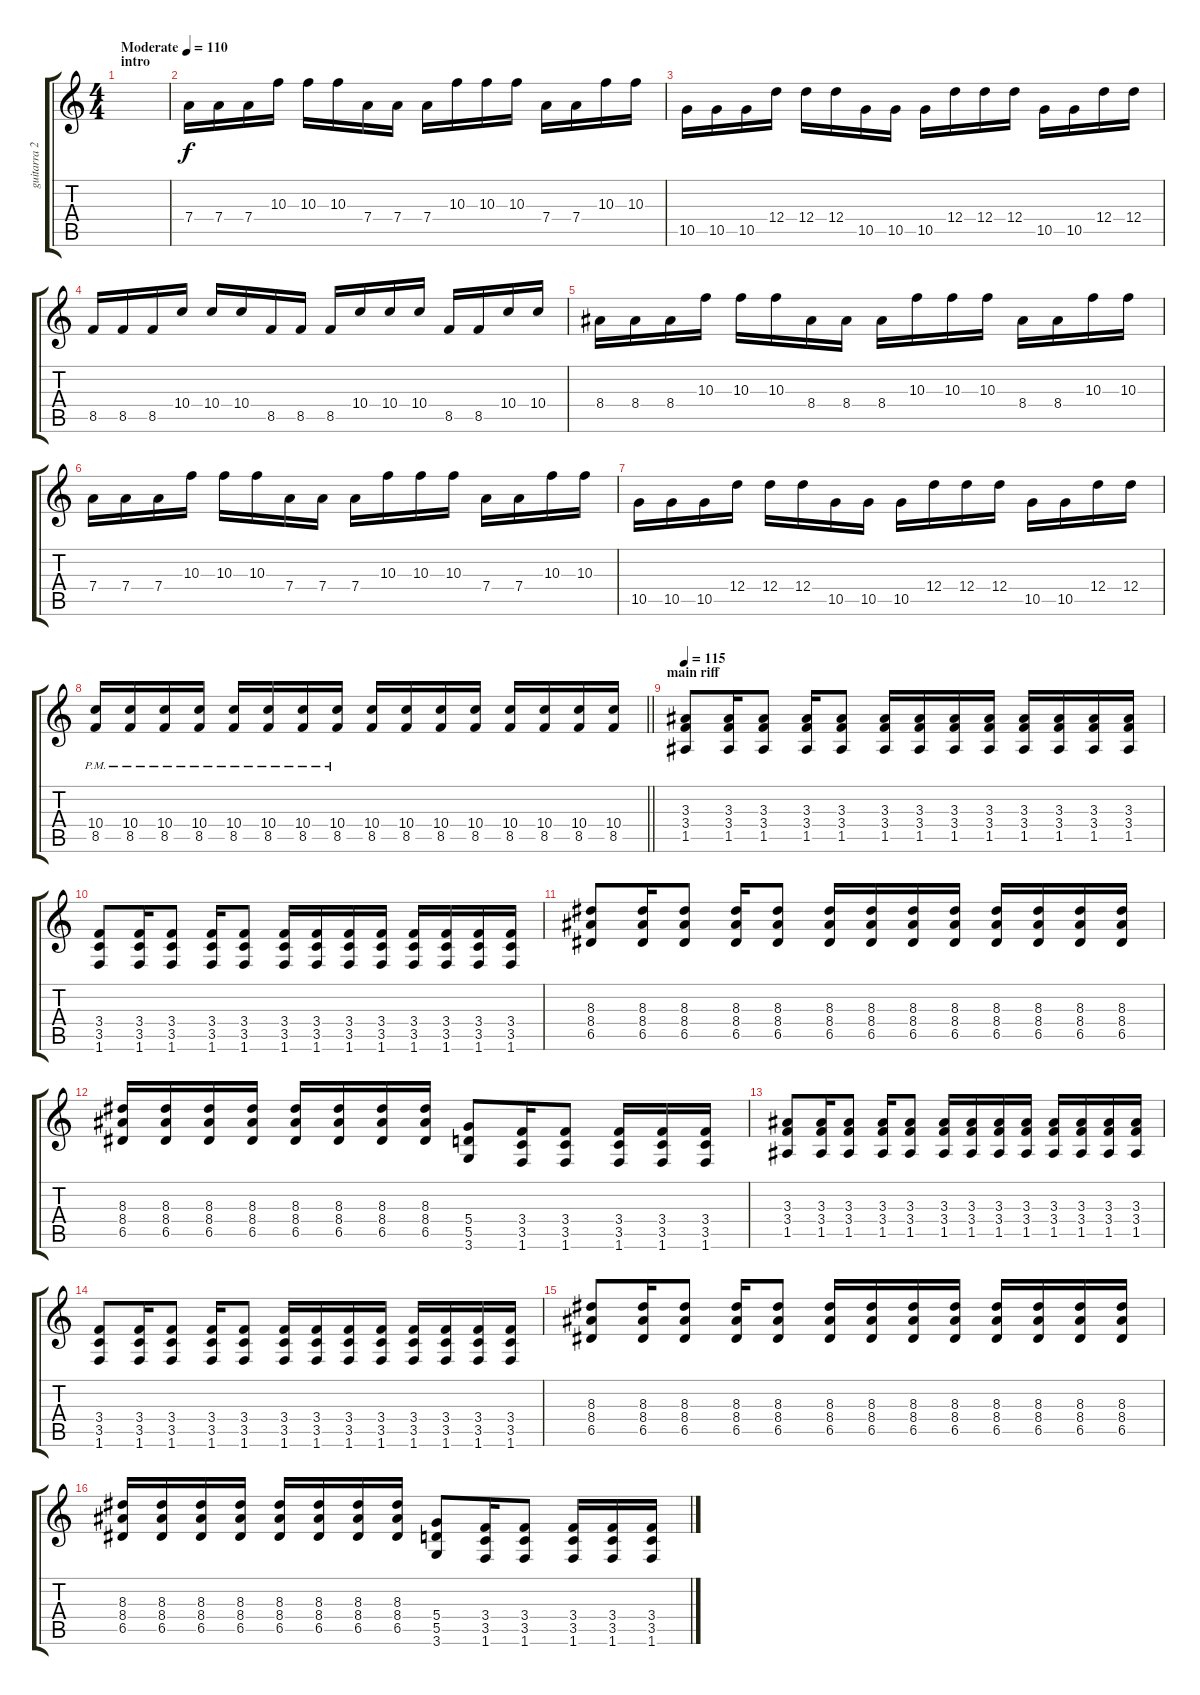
\track ("guitarra 2" "guitarra 2") {instrument overdrivenguitar}
\staff {score tabs}
\tuning (E4 B3 G3 D3 A2 E2) {hide}
\ts (4 4)
\section ("" "intro")
\tempo (110 "Moderate")
\clef g2
\ks c
|
7.4.16 7.4.16 7.4.16 10.3.16 10.3.16 10.3.16 7.4.16 7.4.16 7.4.16 10.3.16 10.3.16 10.3.16 7.4.16 7.4.16 10.3.16 10.3.16 |
10.5.16 10.5.16 10.5.16 12.4.16 12.4.16 12.4.16 10.5.16 10.5.16 10.5.16 12.4.16 12.4.16 12.4.16 10.5.16 10.5.16 12.4.16 12.4.16 |
8.5.16 8.5.16 8.5.16 10.4.16 10.4.16 10.4.16 8.5.16 8.5.16 8.5.16 10.4.16 10.4.16 10.4.16 8.5.16 8.5.16 10.4.16 10.4.16 |
8.4.16 8.4.16 8.4.16 10.3.16 10.3.16 10.3.16 8.4.16 8.4.16 8.4.16 10.3.16 10.3.16 10.3.16 8.4.16 8.4.16 10.3.16 10.3.16 |
7.4.16 7.4.16 7.4.16 10.3.16 10.3.16 10.3.16 7.4.16 7.4.16 7.4.16 10.3.16 10.3.16 10.3.16 7.4.16 7.4.16 10.3.16 10.3.16 |
10.5.16 10.5.16 10.5.16 12.4.16 12.4.16 12.4.16 10.5.16 10.5.16 10.5.16 12.4.16 12.4.16 12.4.16 10.5.16 10.5.16 12.4.16 12.4.16 |
\barLineRight lightlight
(10.4{pm} 8.5{pm}).16 (10.4{pm} 8.5{pm}).16 (10.4{pm} 8.5{pm}).16 (10.4{pm} 8.5{pm}).16 (10.4{pm} 8.5{pm}).16 (10.4{pm} 8.5{pm}).16 (10.4{pm} 8.5{pm}).16 (10.4{pm} 8.5{pm}).16 (10.4 8.5).16 (10.4 8.5).16 (10.4 8.5).16 (10.4 8.5).16 (10.4 8.5).16 (10.4 8.5).16 (10.4 8.5).16 (10.4 8.5).16 |
\section ("" "main riff")
\tempo 115
(3.3 3.4 1.5).8 (3.3 3.4 1.5).16 (3.3 3.4 1.5).8 (3.3 3.4 1.5).16 (3.3 3.4 1.5).8 (3.3 3.4 1.5).16 (3.3 3.4 1.5).16 (3.3 3.4 1.5).16 (3.3 3.4 1.5).16 (3.3 3.4 1.5).16 (3.3 3.4 1.5).16 (3.3 3.4 1.5).16 (3.3 3.4 1.5).16 |
(3.4 3.5 1.6).8 (3.4 3.5 1.6).16 (3.4 3.5 1.6).8 (3.4 3.5 1.6).16 (3.4 3.5 1.6).8 (3.4 3.5 1.6).16 (3.4 3.5 1.6).16 (3.4 3.5 1.6).16 (3.4 3.5 1.6).16 (3.4 3.5 1.6).16 (3.4 3.5 1.6).16 (3.4 3.5 1.6).16 (3.4 3.5 1.6).16 |
(8.3 8.4 6.5).8 (8.3 8.4 6.5).16 (8.3 8.4 6.5).8 (8.3 8.4 6.5).16 (8.3 8.4 6.5).8 (8.3 8.4 6.5).16 (8.3 8.4 6.5).16 (8.3 8.4 6.5).16 (8.3 8.4 6.5).16 (8.3 8.4 6.5).16 (8.3 8.4 6.5).16 (8.3 8.4 6.5).16 (8.3 8.4 6.5).16 |
(8.3 8.4 6.5).16 (8.3 8.4 6.5).16 (8.3 8.4 6.5).16 (8.3 8.4 6.5).16 (8.3 8.4 6.5).16 (8.3 8.4 6.5).16 (8.3 8.4 6.5).16 (8.3 8.4 6.5).16 (5.4 5.5 3.6).8 (3.4 3.5 1.6).16 (3.4 3.5 1.6).8 (3.4 3.5 1.6).16 (3.4 3.5 1.6).16 (3.4 3.5 1.6).16 |
(3.3 3.4 1.5).8 (3.3 3.4 1.5).16 (3.3 3.4 1.5).8 (3.3 3.4 1.5).16 (3.3 3.4 1.5).8 (3.3 3.4 1.5).16 (3.3 3.4 1.5).16 (3.3 3.4 1.5).16 (3.3 3.4 1.5).16 (3.3 3.4 1.5).16 (3.3 3.4 1.5).16 (3.3 3.4 1.5).16 (3.3 3.4 1.5).16 |
(3.4 3.5 1.6).8 (3.4 3.5 1.6).16 (3.4 3.5 1.6).8 (3.4 3.5 1.6).16 (3.4 3.5 1.6).8 (3.4 3.5 1.6).16 (3.4 3.5 1.6).16 (3.4 3.5 1.6).16 (3.4 3.5 1.6).16 (3.4 3.5 1.6).16 (3.4 3.5 1.6).16 (3.4 3.5 1.6).16 (3.4 3.5 1.6).16 |
(8.3 8.4 6.5).8 (8.3 8.4 6.5).16 (8.3 8.4 6.5).8 (8.3 8.4 6.5).16 (8.3 8.4 6.5).8 (8.3 8.4 6.5).16 (8.3 8.4 6.5).16 (8.3 8.4 6.5).16 (8.3 8.4 6.5).16 (8.3 8.4 6.5).16 (8.3 8.4 6.5).16 (8.3 8.4 6.5).16 (8.3 8.4 6.5).16 |
(8.3 8.4 6.5).16 (8.3 8.4 6.5).16 (8.3 8.4 6.5).16 (8.3 8.4 6.5).16 (8.3 8.4 6.5).16 (8.3 8.4 6.5).16 (8.3 8.4 6.5).16 (8.3 8.4 6.5).16 (5.4 5.5 3.6).8 (3.4 3.5 1.6).16 (3.4 3.5 1.6).8 (3.4 3.5 1.6).16 (3.4 3.5 1.6).16 (3.4 3.5 1.6).16
